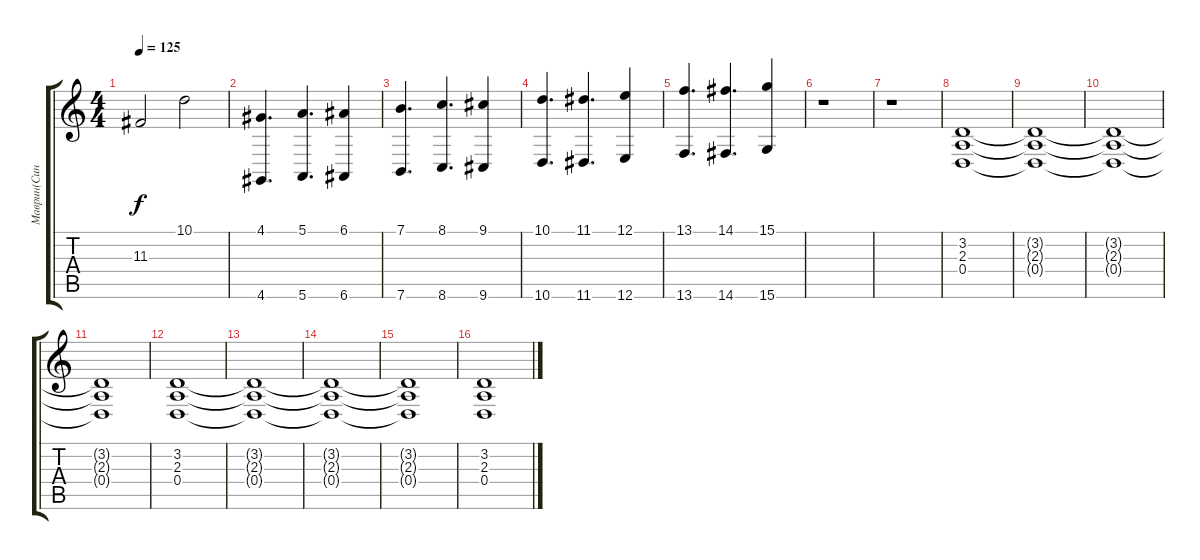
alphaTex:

\track ("Маврин(Синтезатор-2)" "Маврин(Син") {instrument stringensemble1}
\staff {score tabs}
\tuning (E4 B3 G3 D3 A2 E2) {hide}
\ts (4 4)
\tempo 125
\clef g2
\ks c
11.3.2{dy f} 10.1.2 |
(4.1 4.6).4{d} (5.1 5.6).4{d} (6.1 6.6).4 |
(7.1 7.6).4{d} (8.1 8.6).4{d} (9.1 9.6).4 |
(10.1 10.6).4{d} (11.1 11.6).4{d} (12.1 12.6).4 |
(13.1 13.6).4{d} (14.1 14.6).4{d} (15.1 15.6).4 |
r.1 |
r.1 |
(3.2 2.3 0.4).1 |
(3.2{t} 2.3{t} 0.4{t}).1 |
(3.2{t} 2.3{t} 0.4{t}).1 |
(3.2{t} 2.3{t} 0.4{t}).1 |
(3.2 2.3 0.4).1 |
(3.2{t} 2.3{t} 0.4{t}).1 |
(3.2{t} 2.3{t} 0.4{t}).1 |
(3.2{t} 2.3{t} 0.4{t}).1 |
(3.2 2.3 0.4).1
